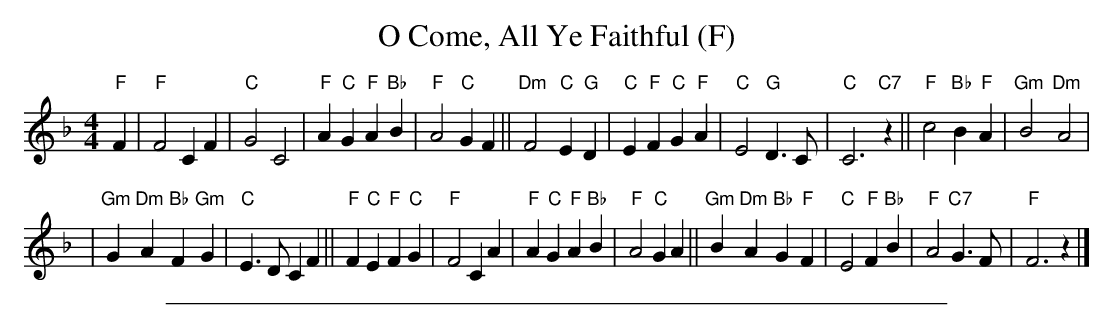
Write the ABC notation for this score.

X:1
T: O Come, All Ye Faithful (F)
M:4/4
L:1/4
K:F
"F"F \
| "F"F2 C F | "C"G2 C2 | "F"A "C"G "F"A "Bb"B | "F"A2 "C"G F || "Dm"F2 "C"E "G"D \
| "C"E "F"F "C"G "F"A | "C"E2 "G"D>C | "C"C3 "C7"z || "F"c2 "Bb"B "F"A | "Gm"B2 "Dm"A2 |
| "Gm"G "Dm"A "Bb"F "Gm"G | "C"E>D C F || "F"F "C"E "F"F "C"G | "F"F2 C A | "F"A "C"G "F"A "Bb"B \
| "F"A2 "C"G A || "Gm"B "Dm"A "Bb"G "F"F | "C"E2 "F"F "Bb"B | "F"A2 "C7"G>F | "F"F3 z |]
